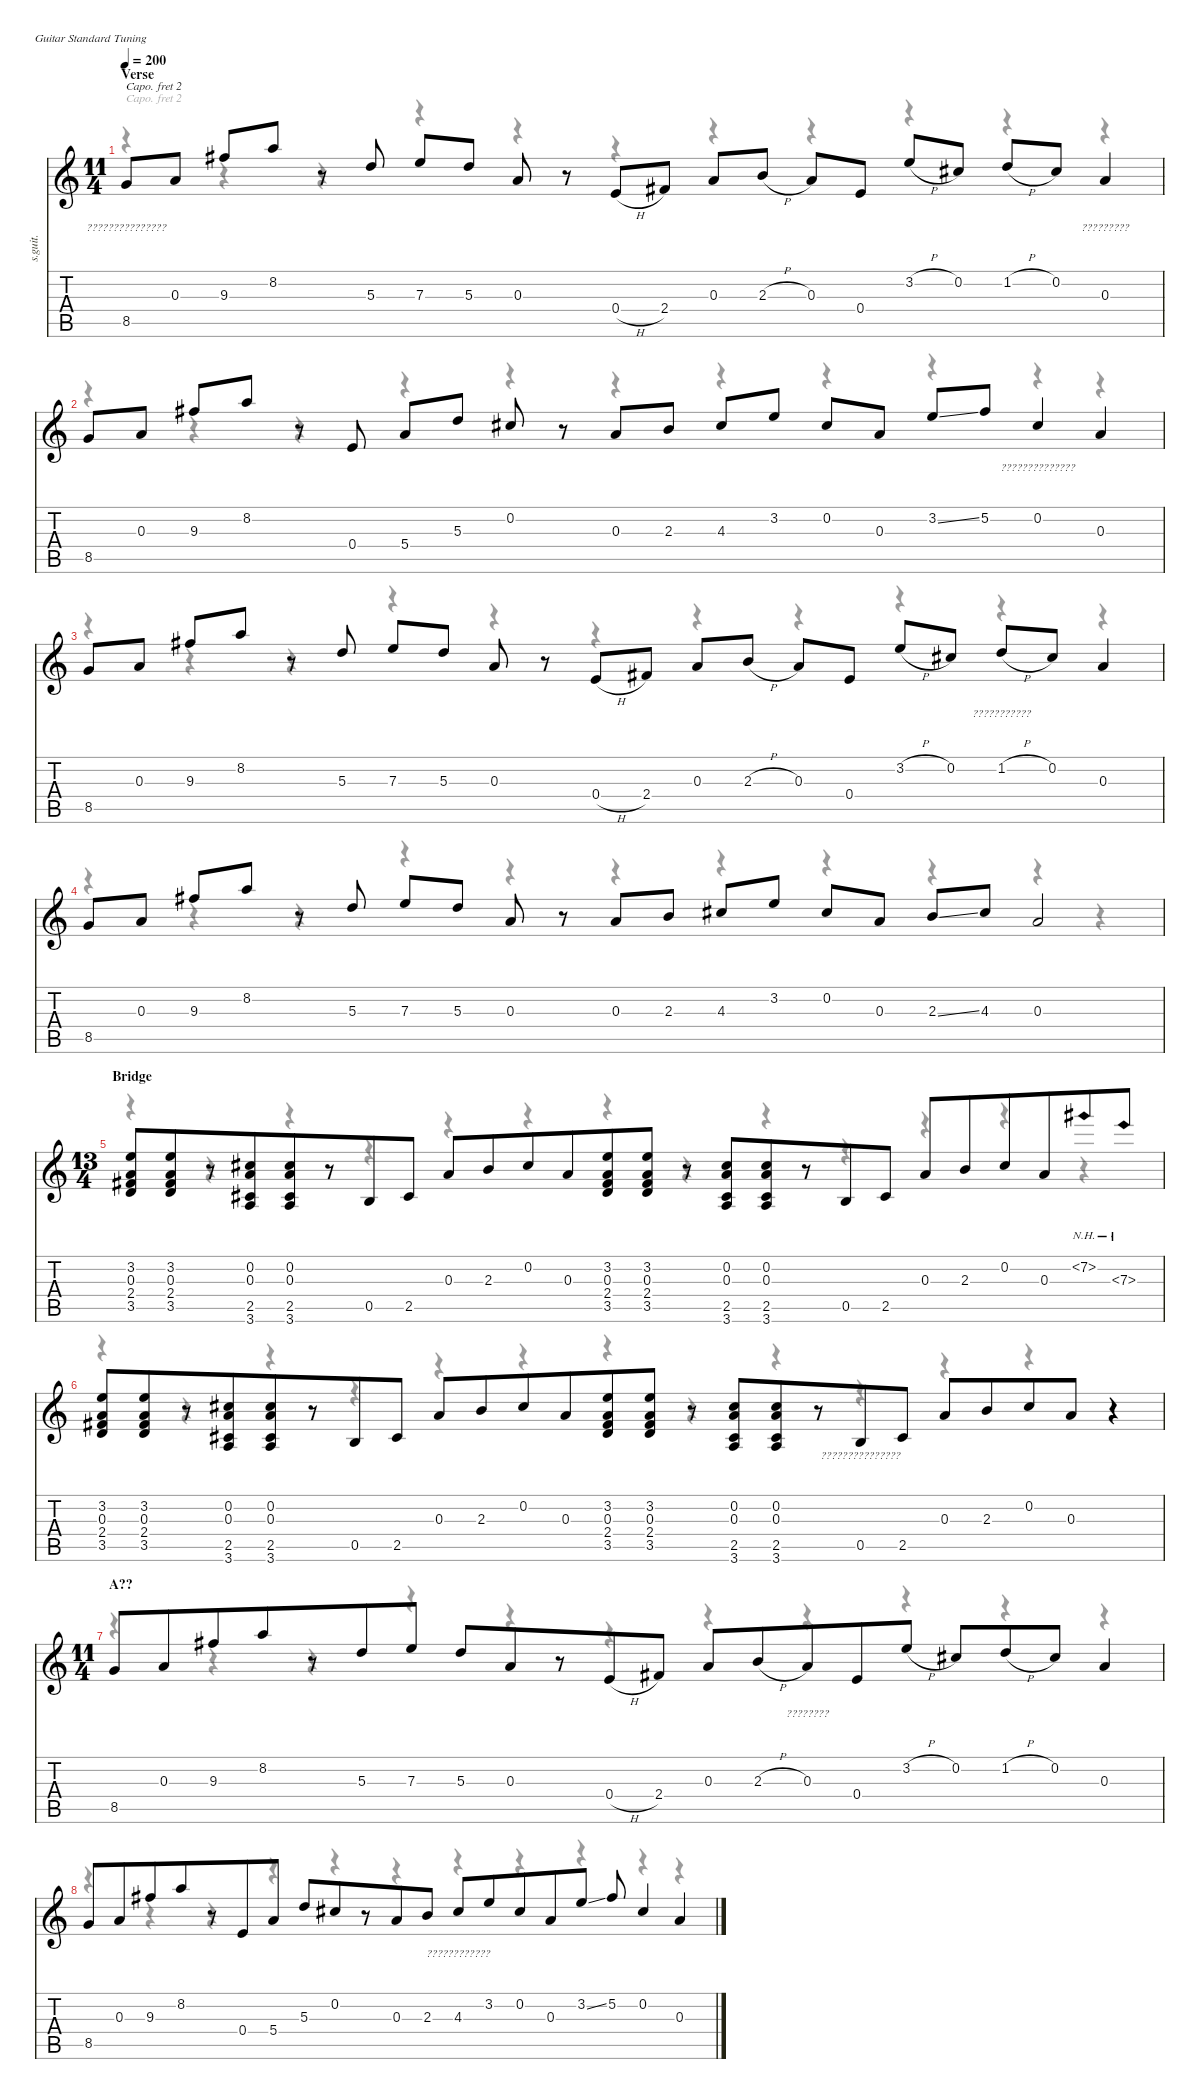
\defaultSystemsLayout 4
\hideDynamics
\bracketExtendMode nobrackets
\otherSystemsTrackNameOrientation horizontal
\track ("Track 1" "s.guit.") {instrument acousticguitarsteel}
\staff {score tabs}
\capo 2
\tuning (E4 B3 G3 D3 A2 E2)
\voice
\ts (11 4)
\section ("" "Verse")
\tempo 200
\clef g2
\ks c
8.5.8{lyrics (0 "???????????????") lyrics (1 "") lyrics (2 "") lyrics (3 "") lyrics (4 "") dy f beam Up} 0.3.8{lyrics (0 " ") lyrics (1 "") lyrics (2 "") lyrics (3 "") lyrics (4 "") beam Up} 9.3{acc #}.8{lyrics (0 " ") lyrics (1 "") lyrics (2 "") lyrics (3 "") lyrics (4 "") beam Up} 8.2.8{lyrics (0 " ") lyrics (1 "") lyrics (2 "") lyrics (3 "") lyrics (4 "") beam Up} r.8{beam Up} 5.3.8{lyrics (0 " ") lyrics (1 "") lyrics (2 "") lyrics (3 "") lyrics (4 "") beam Up} 7.3.8{lyrics (0 " ") lyrics (1 "") lyrics (2 "") lyrics (3 "") lyrics (4 "") beam Up} 5.3.8{lyrics (0 " ") lyrics (1 "") lyrics (2 "") lyrics (3 "") lyrics (4 "") beam Up} 0.3.8{lyrics (0 " ") lyrics (1 "") lyrics (2 "") lyrics (3 "") lyrics (4 "") beam Up} r.8{beam Up} 0.4{h}.8{lyrics (0 " ") lyrics (1 "") lyrics (2 "") lyrics (3 "") lyrics (4 "") beam Up} 2.4{acc #}.8{lyrics (0 " ") lyrics (1 "") lyrics (2 "") lyrics (3 "") lyrics (4 "") beam Up} 0.3.8{lyrics (0 " ") lyrics (1 "") lyrics (2 "") lyrics (3 "") lyrics (4 "") beam Up} 2.3{h}.8{lyrics (0 " ") lyrics (1 "") lyrics (2 "") lyrics (3 "") lyrics (4 "") beam Up} 0.3.8{lyrics (0 " ") lyrics (1 "") lyrics (2 "") lyrics (3 "") lyrics (4 "") beam Up} 0.4.8{lyrics (0 " ") lyrics (1 "") lyrics (2 "") lyrics (3 "") lyrics (4 "") beam Up} 3.2{h}.8{lyrics (0 " ") lyrics (1 "") lyrics (2 "") lyrics (3 "") lyrics (4 "") beam Up} 0.2{acc #}.8{lyrics (0 " ") lyrics (1 "") lyrics (2 "") lyrics (3 "") lyrics (4 "") beam Up} 1.2{h}.8{lyrics (0 " ") lyrics (1 "") lyrics (2 "") lyrics (3 "") lyrics (4 "") beam Up} 0.2{acc #}.8{lyrics (0 " ") lyrics (1 "") lyrics (2 "") lyrics (3 "") lyrics (4 "") beam Up} 0.3.4{lyrics (0 "?????????") lyrics (1 "") lyrics (2 "") lyrics (3 "") lyrics (4 "") beam Up} |
8.5.8{lyrics (0 " ") lyrics (1 "") lyrics (2 "") lyrics (3 "") lyrics (4 "") beam Up} 0.3.8{lyrics (0 " ") lyrics (1 "") lyrics (2 "") lyrics (3 "") lyrics (4 "") beam Up} 9.3{acc #}.8{lyrics (0 " ") lyrics (1 "") lyrics (2 "") lyrics (3 "") lyrics (4 "") beam Up} 8.2.8{lyrics (0 " ") lyrics (1 "") lyrics (2 "") lyrics (3 "") lyrics (4 "") beam Up} r.8{beam Up} 0.4.8{lyrics (0 " ") lyrics (1 "") lyrics (2 "") lyrics (3 "") lyrics (4 "") beam Up} 5.4.8{lyrics (0 " ") lyrics (1 "") lyrics (2 "") lyrics (3 "") lyrics (4 "") beam Up} 5.3.8{lyrics (0 " ") lyrics (1 "") lyrics (2 "") lyrics (3 "") lyrics (4 "") beam Up} 0.2{acc #}.8{lyrics (0 " ") lyrics (1 "") lyrics (2 "") lyrics (3 "") lyrics (4 "") beam Up} r.8{beam Up} 0.3.8{lyrics (0 " ") lyrics (1 "") lyrics (2 "") lyrics (3 "") lyrics (4 "") beam Up} 2.3.8{lyrics (0 " ") lyrics (1 "") lyrics (2 "") lyrics (3 "") lyrics (4 "") beam Up} 4.3{acc #}.8{lyrics (0 " ") lyrics (1 "") lyrics (2 "") lyrics (3 "") lyrics (4 "") beam Up} 3.2.8{lyrics (0 " ") lyrics (1 "") lyrics (2 "") lyrics (3 "") lyrics (4 "") beam Up} 0.2{acc #}.8{lyrics (0 " ") lyrics (1 "") lyrics (2 "") lyrics (3 "") lyrics (4 "") beam Up} 0.3.8{lyrics (0 " ") lyrics (1 "") lyrics (2 "") lyrics (3 "") lyrics (4 "") beam Up} 3.2{ss}.8{lyrics (0 " ") lyrics (1 "") lyrics (2 "") lyrics (3 "") lyrics (4 "") beam Up} 5.2{acc #}.8{lyrics (0 " ") lyrics (1 "") lyrics (2 "") lyrics (3 "") lyrics (4 "") beam Up} 0.2{acc #}.4{lyrics (0 "??????????????") lyrics (1 "") lyrics (2 "") lyrics (3 "") lyrics (4 "") beam Up} 0.3.4{lyrics (0 " ") lyrics (1 "") lyrics (2 "") lyrics (3 "") lyrics (4 "") beam Up} |
8.5.8{lyrics (0 " ") lyrics (1 "") lyrics (2 "") lyrics (3 "") lyrics (4 "") beam Up} 0.3.8{lyrics (0 " ") lyrics (1 "") lyrics (2 "") lyrics (3 "") lyrics (4 "") beam Up} 9.3{acc #}.8{lyrics (0 " ") lyrics (1 "") lyrics (2 "") lyrics (3 "") lyrics (4 "") beam Up} 8.2.8{lyrics (0 " ") lyrics (1 "") lyrics (2 "") lyrics (3 "") lyrics (4 "") beam Up} r.8{beam Up} 5.3.8{lyrics (0 " ") lyrics (1 "") lyrics (2 "") lyrics (3 "") lyrics (4 "") beam Up} 7.3.8{lyrics (0 " ") lyrics (1 "") lyrics (2 "") lyrics (3 "") lyrics (4 "") beam Up} 5.3.8{lyrics (0 " ") lyrics (1 "") lyrics (2 "") lyrics (3 "") lyrics (4 "") beam Up} 0.3.8{lyrics (0 " ") lyrics (1 "") lyrics (2 "") lyrics (3 "") lyrics (4 "") beam Up} r.8{beam Up} 0.4{h}.8{lyrics (0 " ") lyrics (1 "") lyrics (2 "") lyrics (3 "") lyrics (4 "") beam Up} 2.4{acc #}.8{lyrics (0 " ") lyrics (1 "") lyrics (2 "") lyrics (3 "") lyrics (4 "") beam Up} 0.3.8{lyrics (0 " ") lyrics (1 "") lyrics (2 "") lyrics (3 "") lyrics (4 "") beam Up} 2.3{h}.8{lyrics (0 " ") lyrics (1 "") lyrics (2 "") lyrics (3 "") lyrics (4 "") beam Up} 0.3.8{lyrics (0 " ") lyrics (1 "") lyrics (2 "") lyrics (3 "") lyrics (4 "") beam Up} 0.4.8{lyrics (0 " ") lyrics (1 "") lyrics (2 "") lyrics (3 "") lyrics (4 "") beam Up} 3.2{h}.8{lyrics (0 " ") lyrics (1 "") lyrics (2 "") lyrics (3 "") lyrics (4 "") beam Up} 0.2{acc #}.8{lyrics (0 " ") lyrics (1 "") lyrics (2 "") lyrics (3 "") lyrics (4 "") beam Up} 1.2{h}.8{lyrics (0 "???????????") lyrics (1 "") lyrics (2 "") lyrics (3 "") lyrics (4 "") beam Up} 0.2{acc #}.8{lyrics (0 " ") lyrics (1 "") lyrics (2 "") lyrics (3 "") lyrics (4 "") beam Up} 0.3.4{lyrics (0 " ") lyrics (1 "") lyrics (2 "") lyrics (3 "") lyrics (4 "") beam Up} |
8.5.8{lyrics (0 " ") lyrics (1 "") lyrics (2 "") lyrics (3 "") lyrics (4 "") beam Up} 0.3.8{lyrics (0 " ") lyrics (1 "") lyrics (2 "") lyrics (3 "") lyrics (4 "") beam Up} 9.3{acc #}.8{lyrics (0 " ") lyrics (1 "") lyrics (2 "") lyrics (3 "") lyrics (4 "") beam Up} 8.2.8{lyrics (0 " ") lyrics (1 "") lyrics (2 "") lyrics (3 "") lyrics (4 "") beam Up} r.8{beam Up} 5.3.8{lyrics (0 " ") lyrics (1 "") lyrics (2 "") lyrics (3 "") lyrics (4 "") beam Up} 7.3.8{lyrics (0 " ") lyrics (1 "") lyrics (2 "") lyrics (3 "") lyrics (4 "") beam Up} 5.3.8{lyrics (0 " ") lyrics (1 "") lyrics (2 "") lyrics (3 "") lyrics (4 "") beam Up} 0.3.8{lyrics (0 " ") lyrics (1 "") lyrics (2 "") lyrics (3 "") lyrics (4 "") beam Up} r.8{beam Up} 0.3.8{lyrics (0 " ") lyrics (1 "") lyrics (2 "") lyrics (3 "") lyrics (4 "") beam Up} 2.3.8{lyrics (0 " ") lyrics (1 "") lyrics (2 "") lyrics (3 "") lyrics (4 "") beam Up} 4.3{acc #}.8{lyrics (0 " ") lyrics (1 "") lyrics (2 "") lyrics (3 "") lyrics (4 "") beam Up} 3.2.8{lyrics (0 " ") lyrics (1 "") lyrics (2 "") lyrics (3 "") lyrics (4 "") beam Up} 0.2{acc #}.8{lyrics (0 " ") lyrics (1 "") lyrics (2 "") lyrics (3 "") lyrics (4 "") beam Up} 0.3.8{lyrics (0 " ") lyrics (1 "") lyrics (2 "") lyrics (3 "") lyrics (4 "") beam Up} 2.3{ss}.8{lyrics (0 " ") lyrics (1 "") lyrics (2 "") lyrics (3 "") lyrics (4 "") beam Up} 4.3{acc #}.8{lyrics (0 " ") lyrics (1 "") lyrics (2 "") lyrics (3 "") lyrics (4 "") beam Up} 0.3.2{lyrics (0 " ") lyrics (1 "") lyrics (2 "") lyrics (3 "") lyrics (4 "") beam Up} |
\ts (13 4)
\beaming (8 8 6 6 6)
\section ("" "Bridge")
(3.2 0.3 2.4{acc #} 3.5).8{lyrics (0 " ") lyrics (1 "") lyrics (2 "") lyrics (3 "") lyrics (4 "") beam Up} (3.2 0.3 2.4{acc #} 3.5).8{lyrics (0 " ") lyrics (1 "") lyrics (2 "") lyrics (3 "") lyrics (4 "") beam Up} r.8{beam Up} (0.2{acc #} 0.3 2.5{acc #} 3.6).8{lyrics (0 " ") lyrics (1 "") lyrics (2 "") lyrics (3 "") lyrics (4 "") beam Up} (0.2{acc #} 0.3 2.5{acc #} 3.6).8{lyrics (0 " ") lyrics (1 "") lyrics (2 "") lyrics (3 "") lyrics (4 "") beam Up} r.8{beam Up} 0.5.8{lyrics (0 " ") lyrics (1 "") lyrics (2 "") lyrics (3 "") lyrics (4 "") beam Up} 2.5{acc #}.8{lyrics (0 " ") lyrics (1 "") lyrics (2 "") lyrics (3 "") lyrics (4 "") beam Up} 0.3.8{lyrics (0 " ") lyrics (1 "") lyrics (2 "") lyrics (3 "") lyrics (4 "") beam Up} 2.3.8{lyrics (0 " ") lyrics (1 "") lyrics (2 "") lyrics (3 "") lyrics (4 "") beam Up} 0.2{acc #}.8{lyrics (0 " ") lyrics (1 "") lyrics (2 "") lyrics (3 "") lyrics (4 "") beam Up} 0.3.8{lyrics (0 " ") lyrics (1 "") lyrics (2 "") lyrics (3 "") lyrics (4 "") beam Up} (3.2 0.3 2.4{acc #} 3.5).8{lyrics (0 " ") lyrics (1 "") lyrics (2 "") lyrics (3 "") lyrics (4 "") beam Up} (3.2 0.3 2.4{acc #} 3.5).8{lyrics (0 " ") lyrics (1 "") lyrics (2 "") lyrics (3 "") lyrics (4 "") beam Up} r.8{beam Up} (0.2{acc #} 0.3 2.5{acc #} 3.6).8{lyrics (0 " ") lyrics (1 "") lyrics (2 "") lyrics (3 "") lyrics (4 "") beam Up} (0.2{acc #} 0.3 2.5{acc #} 3.6).8{lyrics (0 " ") lyrics (1 "") lyrics (2 "") lyrics (3 "") lyrics (4 "") beam Up} r.8{beam Up} 0.5.8{lyrics (0 " ") lyrics (1 "") lyrics (2 "") lyrics (3 "") lyrics (4 "") beam Up} 2.5{acc #}.8{lyrics (0 " ") lyrics (1 "") lyrics (2 "") lyrics (3 "") lyrics (4 "") beam Up} 0.3.8{lyrics (0 " ") lyrics (1 "") lyrics (2 "") lyrics (3 "") lyrics (4 "") beam Up} 2.3.8{lyrics (0 " ") lyrics (1 "") lyrics (2 "") lyrics (3 "") lyrics (4 "") beam Up} 0.2{acc #}.8{lyrics (0 " ") lyrics (1 "") lyrics (2 "") lyrics (3 "") lyrics (4 "") beam Up} 0.3.8{lyrics (0 " ") lyrics (1 "") lyrics (2 "") lyrics (3 "") lyrics (4 "") beam Up} 7.2{nh acc #}.8{lyrics (0 " ") lyrics (1 "") lyrics (2 "") lyrics (3 "") lyrics (4 "") beam Up} 7.3{nh}.8{lyrics (0 " ") lyrics (1 "") lyrics (2 "") lyrics (3 "") lyrics (4 "") beam Up} |
(3.2 0.3 2.4{acc #} 3.5).8{lyrics (0 " ") lyrics (1 "") lyrics (2 "") lyrics (3 "") lyrics (4 "") beam Up} (3.2 0.3 2.4{acc #} 3.5).8{lyrics (0 " ") lyrics (1 "") lyrics (2 "") lyrics (3 "") lyrics (4 "") beam Up} r.8{beam Up} (0.2{acc #} 0.3 2.5{acc #} 3.6).8{lyrics (0 " ") lyrics (1 "") lyrics (2 "") lyrics (3 "") lyrics (4 "") beam Up} (0.2{acc #} 0.3 2.5{acc #} 3.6).8{lyrics (0 " ") lyrics (1 "") lyrics (2 "") lyrics (3 "") lyrics (4 "") beam Up} r.8{beam Up} 0.5.8{lyrics (0 " ") lyrics (1 "") lyrics (2 "") lyrics (3 "") lyrics (4 "") beam Up} 2.5{acc #}.8{lyrics (0 " ") lyrics (1 "") lyrics (2 "") lyrics (3 "") lyrics (4 "") beam Up} 0.3.8{lyrics (0 " ") lyrics (1 "") lyrics (2 "") lyrics (3 "") lyrics (4 "") beam Up} 2.3.8{lyrics (0 " ") lyrics (1 "") lyrics (2 "") lyrics (3 "") lyrics (4 "") beam Up} 0.2{acc #}.8{lyrics (0 " ") lyrics (1 "") lyrics (2 "") lyrics (3 "") lyrics (4 "") beam Up} 0.3.8{lyrics (0 " ") lyrics (1 "") lyrics (2 "") lyrics (3 "") lyrics (4 "") beam Up} (3.2 0.3 2.4{acc #} 3.5).8{lyrics (0 " ") lyrics (1 "") lyrics (2 "") lyrics (3 "") lyrics (4 "") beam Up} (3.2 0.3 2.4{acc #} 3.5).8{lyrics (0 " ") lyrics (1 "") lyrics (2 "") lyrics (3 "") lyrics (4 "") beam Up} r.8{beam Up} (0.2{acc #} 0.3 2.5{acc #} 3.6).8{lyrics (0 " ") lyrics (1 "") lyrics (2 "") lyrics (3 "") lyrics (4 "") beam Up} (0.2{acc #} 0.3 2.5{acc #} 3.6).8{lyrics (0 " ") lyrics (1 "") lyrics (2 "") lyrics (3 "") lyrics (4 "") beam Up} r.8{beam Up} 0.5.8{lyrics (0 "???????????????") lyrics (1 "") lyrics (2 "") lyrics (3 "") lyrics (4 "") beam Up} 2.5{acc #}.8{lyrics (0 " ") lyrics (1 "") lyrics (2 "") lyrics (3 "") lyrics (4 "") beam Up} 0.3.8{lyrics (0 " ") lyrics (1 "") lyrics (2 "") lyrics (3 "") lyrics (4 "") beam Up} 2.3.8{lyrics (0 " ") lyrics (1 "") lyrics (2 "") lyrics (3 "") lyrics (4 "") beam Up} 0.2{acc #}.8{lyrics (0 " ") lyrics (1 "") lyrics (2 "") lyrics (3 "") lyrics (4 "") beam Up} 0.3.8{lyrics (0 " ") lyrics (1 "") lyrics (2 "") lyrics (3 "") lyrics (4 "") beam Up} r.4{beam Up} |
\ts (11 4)
\beaming (8 7 5 5 5)
\section ("" "A??")
8.5.8{lyrics (0 " ") lyrics (1 "") lyrics (2 "") lyrics (3 "") lyrics (4 "") beam Up} 0.3.8{lyrics (0 " ") lyrics (1 "") lyrics (2 "") lyrics (3 "") lyrics (4 "") beam Up} 9.3{acc #}.8{lyrics (0 " ") lyrics (1 "") lyrics (2 "") lyrics (3 "") lyrics (4 "") beam Up} 8.2.8{lyrics (0 " ") lyrics (1 "") lyrics (2 "") lyrics (3 "") lyrics (4 "") beam Up} r.8{beam Up} 5.3.8{lyrics (0 " ") lyrics (1 "") lyrics (2 "") lyrics (3 "") lyrics (4 "") beam Up} 7.3.8{lyrics (0 " ") lyrics (1 "") lyrics (2 "") lyrics (3 "") lyrics (4 "") beam Up} 5.3.8{lyrics (0 " ") lyrics (1 "") lyrics (2 "") lyrics (3 "") lyrics (4 "") beam Up} 0.3.8{lyrics (0 " ") lyrics (1 "") lyrics (2 "") lyrics (3 "") lyrics (4 "") beam Up} r.8{beam Up} 0.4{h}.8{lyrics (0 " ") lyrics (1 "") lyrics (2 "") lyrics (3 "") lyrics (4 "") beam Up} 2.4{acc #}.8{lyrics (0 " ") lyrics (1 "") lyrics (2 "") lyrics (3 "") lyrics (4 "") beam Up} 0.3.8{lyrics (0 " ") lyrics (1 "") lyrics (2 "") lyrics (3 "") lyrics (4 "") beam Up} 2.3{h}.8{lyrics (0 " ") lyrics (1 "") lyrics (2 "") lyrics (3 "") lyrics (4 "") beam Up} 0.3.8{lyrics (0 "????????") lyrics (1 "") lyrics (2 "") lyrics (3 "") lyrics (4 "") beam Up} 0.4.8{lyrics (0 " ") lyrics (1 "") lyrics (2 "") lyrics (3 "") lyrics (4 "") beam Up} 3.2{h}.8{lyrics (0 " ") lyrics (1 "") lyrics (2 "") lyrics (3 "") lyrics (4 "") beam Up} 0.2{acc #}.8{lyrics (0 " ") lyrics (1 "") lyrics (2 "") lyrics (3 "") lyrics (4 "") beam Up} 1.2{h}.8{lyrics (0 " ") lyrics (1 "") lyrics (2 "") lyrics (3 "") lyrics (4 "") beam Up} 0.2{acc #}.8{lyrics (0 " ") lyrics (1 "") lyrics (2 "") lyrics (3 "") lyrics (4 "") beam Up} 0.3.4{lyrics (0 " ") lyrics (1 "") lyrics (2 "") lyrics (3 "") lyrics (4 "") beam Up} |
8.5.8{lyrics (0 " ") lyrics (1 "") lyrics (2 "") lyrics (3 "") lyrics (4 "") beam Up} 0.3.8{lyrics (0 " ") lyrics (1 "") lyrics (2 "") lyrics (3 "") lyrics (4 "") beam Up} 9.3{acc #}.8{lyrics (0 " ") lyrics (1 "") lyrics (2 "") lyrics (3 "") lyrics (4 "") beam Up} 8.2.8{lyrics (0 " ") lyrics (1 "") lyrics (2 "") lyrics (3 "") lyrics (4 "") beam Up} r.8{beam Up} 0.4.8{lyrics (0 " ") lyrics (1 "") lyrics (2 "") lyrics (3 "") lyrics (4 "") beam Up} 5.4.8{lyrics (0 " ") lyrics (1 "") lyrics (2 "") lyrics (3 "") lyrics (4 "") beam Up} 5.3.8{lyrics (0 " ") lyrics (1 "") lyrics (2 "") lyrics (3 "") lyrics (4 "") beam Up} 0.2{acc #}.8{lyrics (0 " ") lyrics (1 "") lyrics (2 "") lyrics (3 "") lyrics (4 "") beam Up} r.8{beam Up} 0.3.8{lyrics (0 " ") lyrics (1 "") lyrics (2 "") lyrics (3 "") lyrics (4 "") beam Up} 2.3.8{lyrics (0 " ") lyrics (1 "") lyrics (2 "") lyrics (3 "") lyrics (4 "") beam Up} 4.3{acc #}.8{lyrics (0 "????????????") lyrics (1 "") lyrics (2 "") lyrics (3 "") lyrics (4 "") beam Up} 3.2.8{lyrics (0 " ") lyrics (1 "") lyrics (2 "") lyrics (3 "") lyrics (4 "") beam Up} 0.2{acc #}.8{lyrics (0 " ") lyrics (1 "") lyrics (2 "") lyrics (3 "") lyrics (4 "") beam Up} 0.3.8{lyrics (0 " ") lyrics (1 "") lyrics (2 "") lyrics (3 "") lyrics (4 "") beam Up} 3.2{ss}.8{lyrics (0 " ") lyrics (1 "") lyrics (2 "") lyrics (3 "") lyrics (4 "") beam Up} 5.2{acc #}.8{lyrics (0 " ") lyrics (1 "") lyrics (2 "") lyrics (3 "") lyrics (4 "") beam Up} 0.2{acc #}.4{lyrics (0 " ") lyrics (1 "") lyrics (2 "") lyrics (3 "") lyrics (4 "") beam Up} 0.3.4{lyrics (0 " ") lyrics (1 "") lyrics (2 "") lyrics (3 "") lyrics (4 "") beam Up}
\voice
\clef g2
\ottava regular
\simile none
\ks c
r.4{dy mf beam Down} r.4{beam Down} r.4{beam Down} r.4{beam Down} r.4{beam Down} r.4{beam Down} r.4{beam Down} r.4{beam Down} r.4{beam Down} r.4{beam Down} r.4{beam Down} |
r.4{beam Down} r.4{beam Down} r.4{beam Down} r.4{beam Down} r.4{beam Down} r.4{beam Down} r.4{beam Down} r.4{beam Down} r.4{beam Down} r.4{beam Down} r.4{beam Down} |
r.4{beam Down} r.4{beam Down} r.4{beam Down} r.4{beam Down} r.4{beam Down} r.4{beam Down} r.4{beam Down} r.4{beam Down} r.4{beam Down} r.4{beam Down} r.4{beam Down} |
r.4{beam Down} r.4{beam Down} r.4{beam Down} r.4{beam Down} r.4{beam Down} r.4{beam Down} r.4{beam Down} r.4{beam Down} r.4{beam Down} r.4{beam Down} r.4{beam Down} |
r.4{beam Down} r.4{beam Down} r.4{beam Down} r.4{beam Down} r.4{beam Down} r.4{beam Down} r.4{beam Down} r.4{beam Down} r.4{beam Down} r.4{beam Down} r.4{beam Down} r.4{beam Down} r.4{beam Down} |
r.4{beam Down} r.4{beam Down} r.4{beam Down} r.4{beam Down} r.4{beam Down} r.4{beam Down} r.4{beam Down} r.4{beam Down} r.4{beam Down} r.4{beam Down} r.4{beam Down} r.4{beam Down} r.4{beam Down} |
r.4{beam Down} r.4{beam Down} r.4{beam Down} r.4{beam Down} r.4{beam Down} r.4{beam Down} r.4{beam Down} r.4{beam Down} r.4{beam Down} r.4{beam Down} r.4{beam Down} |
r.4{beam Down} r.4{beam Down} r.4{beam Down} r.4{beam Down} r.4{beam Down} r.4{beam Down} r.4{beam Down} r.4{beam Down} r.4{beam Down} r.4{beam Down} r.4{beam Down}
